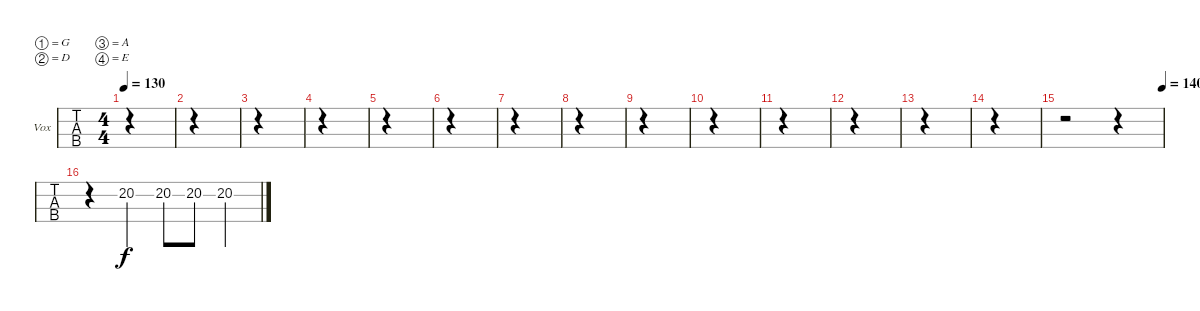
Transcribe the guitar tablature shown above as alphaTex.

\defaultSystemsLayout 4
\bracketExtendMode groupsimilarinstruments
\firstSystemTrackNameOrientation horizontal
\otherSystemsTrackNameOrientation horizontal
\track ("Vox" "Vox") {mute instrument electricbassfinger}
\staff {tabs}
\tuning (G3 D3 A2 E2)
\ts (4 4)
\tempo 130
\clef f4
\ks c
|
|
|
|
|
|
|
|
|
|
|
|
|
|
\tempo (140 1)
r.2 r.4 |
r.4 20.2.4 20.2{st}.8 20.2{st}.8 20.2.4
